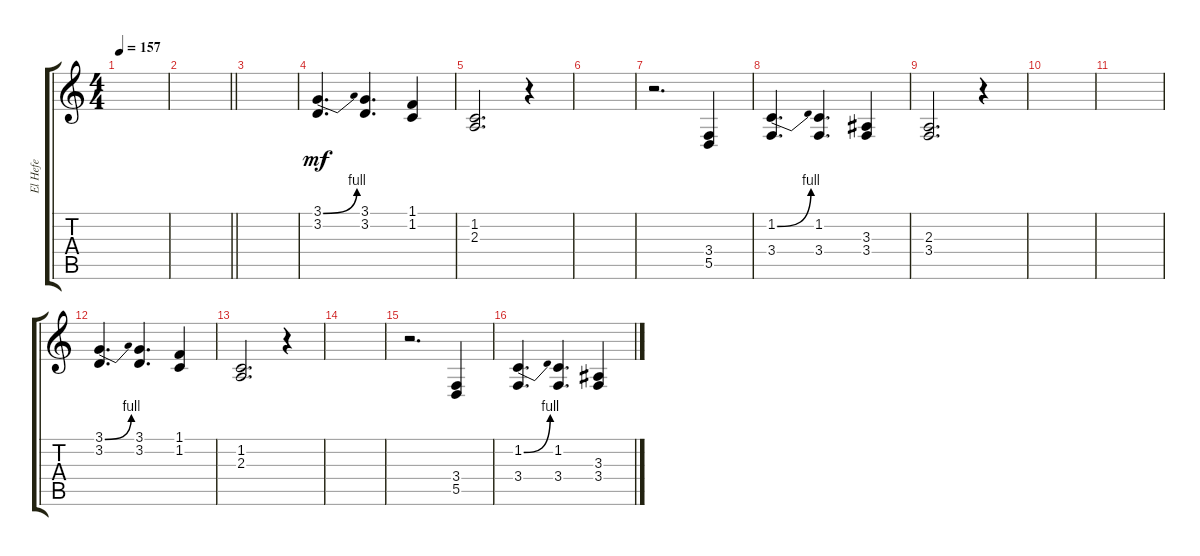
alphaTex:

\track ("El Hefe" "El Hefe") {instrument tenorsax}
\staff {score tabs}
\tuning (E4 B3 G3 D3 A2 E2) {hide}
\ts (4 4)
\tempo 157
\clef g2
\ks c
|
\barLineRight lightlight
|
\section ("" "")
|
(3.1{be (bend 0 0 60 4)} 3.2).4{d dy mf} (3.1 3.2).4{d} (1.1 1.2).4 |
(1.2 2.3).2{d} r.4 |
|
r.2{d} (3.4 5.5).4 |
(1.2{be (bend 0 0 60 4)} 3.4).4{d} (1.2 3.4).4{d} (3.3 3.4).4 |
(2.3 3.4).2{d} r.4 |
|
|
(3.1{be (bend 0 0 60 4)} 3.2).4{d} (3.1 3.2).4{d} (1.1 1.2).4 |
(1.2 2.3).2{d} r.4 |
|
r.2{d} (3.4 5.5).4 |
(1.2{be (bend 0 0 60 4)} 3.4).4{d} (1.2 3.4).4{d} (3.3 3.4).4
